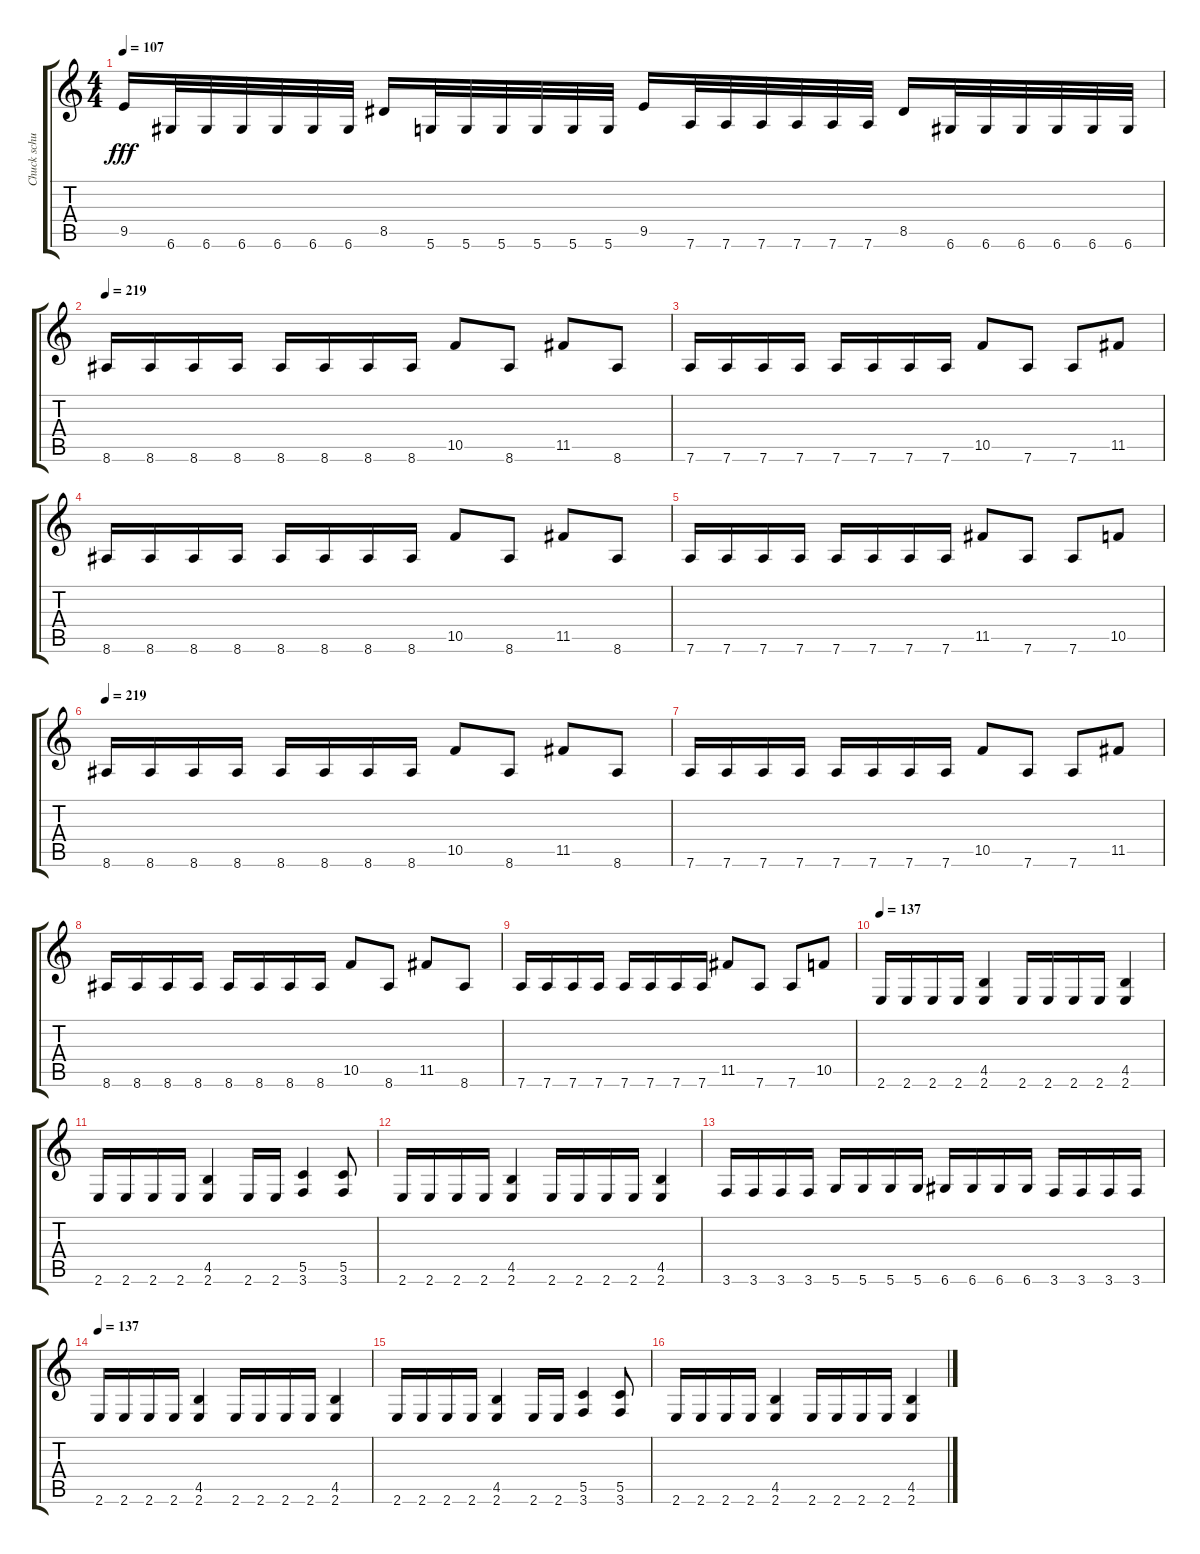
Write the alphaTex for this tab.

\track ("Chuck schuldiner" "Chuck schu") {instrument distortionguitar}
\staff {score tabs}
\tuning (D4 A3 F3 C3 G2 D2) {hide}
\ts (4 4)
\tempo 107
\clef g2
\ks c
9.5.16{dy fff} 6.6.32 6.6.32 6.6.32 6.6.32 6.6.32 6.6.32 8.5.16 5.6.32 5.6.32 5.6.32 5.6.32 5.6.32 5.6.32 9.5.16 7.6.32 7.6.32 7.6.32 7.6.32 7.6.32 7.6.32 8.5.16 6.6.32 6.6.32 6.6.32 6.6.32 6.6.32 6.6.32 |
\tempo 219
8.6.16 8.6.16 8.6.16 8.6.16 8.6.16 8.6.16 8.6.16 8.6.16 10.5.8 8.6.8 11.5.8 8.6.8 |
7.6.16 7.6.16 7.6.16 7.6.16 7.6.16 7.6.16 7.6.16 7.6.16 10.5.8 7.6.8 7.6.8 11.5.8 |
8.6.16 8.6.16 8.6.16 8.6.16 8.6.16 8.6.16 8.6.16 8.6.16 10.5.8 8.6.8 11.5.8 8.6.8 |
7.6.16 7.6.16 7.6.16 7.6.16 7.6.16 7.6.16 7.6.16 7.6.16 11.5.8 7.6.8 7.6.8 10.5.8 |
\tempo 219
8.6.16 8.6.16 8.6.16 8.6.16 8.6.16 8.6.16 8.6.16 8.6.16 10.5.8 8.6.8 11.5.8 8.6.8 |
7.6.16 7.6.16 7.6.16 7.6.16 7.6.16 7.6.16 7.6.16 7.6.16 10.5.8 7.6.8 7.6.8 11.5.8 |
8.6.16 8.6.16 8.6.16 8.6.16 8.6.16 8.6.16 8.6.16 8.6.16 10.5.8 8.6.8 11.5.8 8.6.8 |
7.6.16 7.6.16 7.6.16 7.6.16 7.6.16 7.6.16 7.6.16 7.6.16 11.5.8 7.6.8 7.6.8 10.5.8 |
\tempo 137
2.6.16 2.6.16 2.6.16 2.6.16 (4.5 2.6).4 2.6.16 2.6.16 2.6.16 2.6.16 (4.5 2.6).4 |
2.6.16 2.6.16 2.6.16 2.6.16 (4.5 2.6).4 2.6.16 2.6.16 (5.5 3.6).4 (5.5 3.6).8 |
2.6.16 2.6.16 2.6.16 2.6.16 (4.5 2.6).4 2.6.16 2.6.16 2.6.16 2.6.16 (4.5 2.6).4 |
3.6.16 3.6.16 3.6.16 3.6.16 5.6.16 5.6.16 5.6.16 5.6.16 6.6.16 6.6.16 6.6.16 6.6.16 3.6.16 3.6.16 3.6.16 3.6.16 |
\tempo 137
2.6.16 2.6.16 2.6.16 2.6.16 (4.5 2.6).4 2.6.16 2.6.16 2.6.16 2.6.16 (4.5 2.6).4 |
2.6.16 2.6.16 2.6.16 2.6.16 (4.5 2.6).4 2.6.16 2.6.16 (5.5 3.6).4 (5.5 3.6).8 |
2.6.16 2.6.16 2.6.16 2.6.16 (4.5 2.6).4 2.6.16 2.6.16 2.6.16 2.6.16 (4.5 2.6).4
